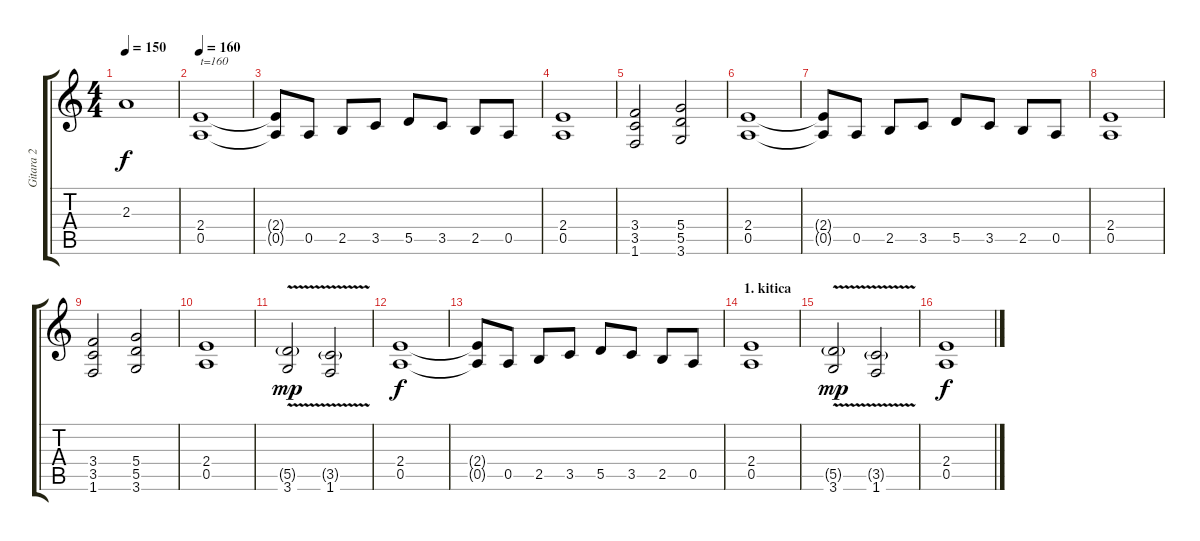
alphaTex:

\track ("Gitara 2" "Gitara 2") {instrument distortionguitar}
\staff {score tabs}
\tuning (E4 B3 G3 D3 A2 E2) {hide}
\ts (4 4)
\tempo 150
\clef g2
\ks c
2.3{t}.1{dy f} |
\tempo 180
\tempo 160
(2.4 0.5).1{txt "t=160"} |
(2.4{t} 0.5{t}).8 0.5.8 2.5.8 3.5.8 5.5.8 3.5.8 2.5.8 0.5.8 |
(2.4 0.5).1 |
(3.4 3.5 1.6).2 (5.4 5.5 3.6).2 |
(2.4 0.5).1 |
(2.4{t} 0.5{t}).8 0.5.8 2.5.8 3.5.8 5.5.8 3.5.8 2.5.8 0.5.8 |
(2.4 0.5).1 |
(3.4 3.5 1.6).2 (5.4 5.5 3.6).2 |
(2.4 0.5).1 |
(5.5{v g} 3.6{v}).2{dy mp} (3.5{v g} 1.6{v}).2 |
(2.4 0.5).1{dy f} |
(2.4{t} 0.5{t}).8 0.5.8 2.5.8 3.5.8 5.5.8 3.5.8 2.5.8 0.5.8 |
\section ("" "1. kitica")
(2.4 0.5).1 |
(5.5{v g} 3.6{v}).2{dy mp} (3.5{v g} 1.6{v}).2 |
(2.4 0.5).1{dy f}
